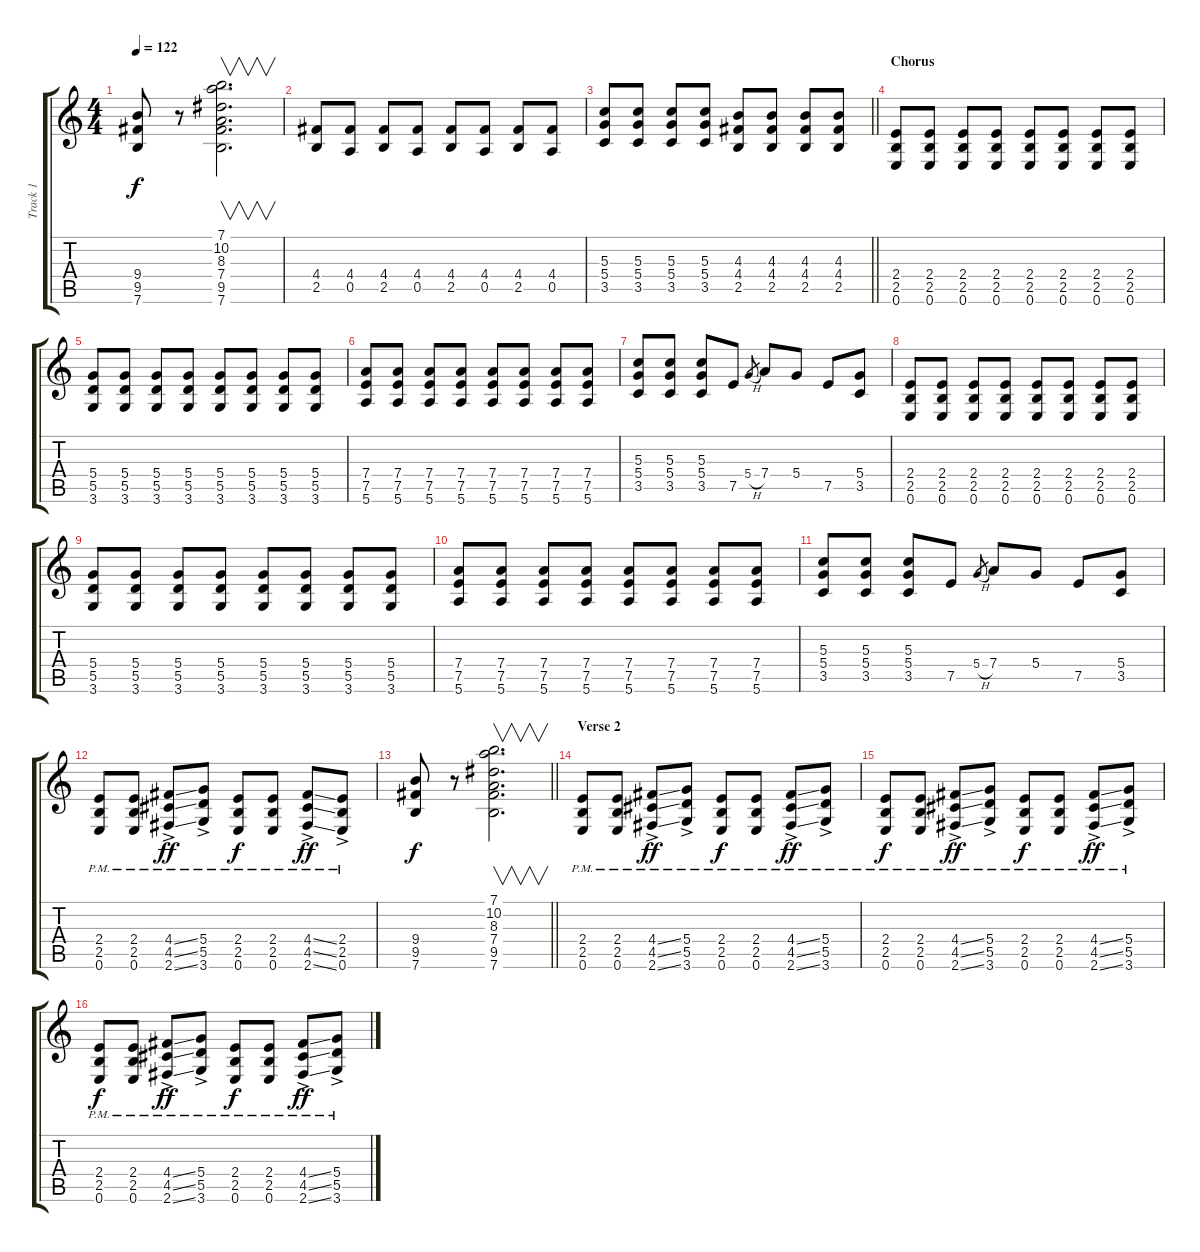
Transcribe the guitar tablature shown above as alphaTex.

\track ("Track 1" "Track 1") {instrument overdrivenguitar}
\staff {score tabs}
\tuning (E4 B3 G3 D3 A2 E2) {hide}
\ts (4 4)
\tempo 122
\clef g2
\ks c
(9.4 9.5 7.6).8{dy f} r.8 (7.1 10.2 8.3 7.4 9.5 7.6).2{v d} |
(4.4 2.5).8 (4.4 0.5).8 (4.4 2.5).8 (4.4 0.5).8 (4.4 2.5).8 (4.4 0.5).8 (4.4 2.5).8 (4.4 0.5).8 |
\barLineRight lightlight
(5.3 5.4 3.5).8 (5.3 5.4 3.5).8 (5.3 5.4 3.5).8 (5.3 5.4 3.5).8 (4.3 4.4 2.5).8 (4.3 4.4 2.5).8 (4.3 4.4 2.5).8 (4.3 4.4 2.5).8 |
\section ("" "Chorus")
(2.4 2.5 0.6).8 (2.4 2.5 0.6).8 (2.4 2.5 0.6).8 (2.4 2.5 0.6).8 (2.4 2.5 0.6).8 (2.4 2.5 0.6).8 (2.4 2.5 0.6).8 (2.4 2.5 0.6).8 |
(5.4 5.5 3.6).8 (5.4 5.5 3.6).8 (5.4 5.5 3.6).8 (5.4 5.5 3.6).8 (5.4 5.5 3.6).8 (5.4 5.5 3.6).8 (5.4 5.5 3.6).8 (5.4 5.5 3.6).8 |
(7.4 7.5 5.6).8 (7.4 7.5 5.6).8 (7.4 7.5 5.6).8 (7.4 7.5 5.6).8 (7.4 7.5 5.6).8 (7.4 7.5 5.6).8 (7.4 7.5 5.6).8 (7.4 7.5 5.6).8 |
(5.3 5.4 3.5).8 (5.3 5.4 3.5).8 (5.3 5.4 3.5).8 7.5.8 5.4{h}.8{gr} 7.4.8 5.4.8 7.5.8 (5.4 3.5).8 |
(2.4 2.5 0.6).8 (2.4 2.5 0.6).8 (2.4 2.5 0.6).8 (2.4 2.5 0.6).8 (2.4 2.5 0.6).8 (2.4 2.5 0.6).8 (2.4 2.5 0.6).8 (2.4 2.5 0.6).8 |
(5.4 5.5 3.6).8 (5.4 5.5 3.6).8 (5.4 5.5 3.6).8 (5.4 5.5 3.6).8 (5.4 5.5 3.6).8 (5.4 5.5 3.6).8 (5.4 5.5 3.6).8 (5.4 5.5 3.6).8 |
(7.4 7.5 5.6).8 (7.4 7.5 5.6).8 (7.4 7.5 5.6).8 (7.4 7.5 5.6).8 (7.4 7.5 5.6).8 (7.4 7.5 5.6).8 (7.4 7.5 5.6).8 (7.4 7.5 5.6).8 |
(5.3 5.4 3.5).8 (5.3 5.4 3.5).8 (5.3 5.4 3.5).8 7.5.8 5.4{h}.8{gr} 7.4.8 5.4.8 7.5.8 (5.4 3.5).8 |
(2.4{pm} 2.5{pm} 0.6{pm}).8 (2.4{pm} 2.5{pm} 0.6{pm}).8 (4.4{ss ac pm} 4.5{ss ac pm} 2.6{ss ac pm}).8{dy ff} (5.4{ac pm} 5.5{ac pm} 3.6{ac pm}).8 (2.4{pm} 2.5{pm} 0.6{pm}).8{dy f} (2.4{pm} 2.5{pm} 0.6{pm}).8 (4.4{ss ac pm} 4.5{ss ac pm} 2.6{ss ac pm}).8{dy ff} (2.4{ac pm} 2.5{ac pm} 0.6{ac pm}).8 |
\barLineRight lightlight
(9.4 9.5 7.6).8{dy f} r.8 (7.1 10.2 8.3 7.4 9.5 7.6).2{v d} |
\section ("" "Verse 2")
(2.4{pm} 2.5{pm} 0.6{pm}).8 (2.4{pm} 2.5{pm} 0.6{pm}).8 (4.4{ss ac pm} 4.5{ss ac pm} 2.6{ss ac pm}).8{dy ff} (5.4{ac pm} 5.5{ac pm} 3.6{ac pm}).8 (2.4{pm} 2.5{pm} 0.6{pm}).8{dy f} (2.4{pm} 2.5{pm} 0.6{pm}).8 (4.4{ss ac pm} 4.5{ss ac pm} 2.6{ss ac pm}).8{dy ff} (5.4{ac pm} 5.5{ac pm} 3.6{ac pm}).8 |
(2.4{pm} 2.5{pm} 0.6{pm}).8{dy f} (2.4{pm} 2.5{pm} 0.6{pm}).8 (4.4{ss ac pm} 4.5{ss ac pm} 2.6{ss ac pm}).8{dy ff} (5.4{ac pm} 5.5{ac pm} 3.6{ac pm}).8 (2.4{pm} 2.5{pm} 0.6{pm}).8{dy f} (2.4{pm} 2.5{pm} 0.6{pm}).8 (4.4{ss ac pm} 4.5{ss ac pm} 2.6{ss ac pm}).8{dy ff} (5.4{ac pm} 5.5{ac pm} 3.6{ac pm}).8 |
(2.4{pm} 2.5{pm} 0.6{pm}).8{dy f} (2.4{pm} 2.5{pm} 0.6{pm}).8 (4.4{ss ac pm} 4.5{ss ac pm} 2.6{ss ac pm}).8{dy ff} (5.4{ac pm} 5.5{ac pm} 3.6{ac pm}).8 (2.4{pm} 2.5{pm} 0.6{pm}).8{dy f} (2.4{pm} 2.5{pm} 0.6{pm}).8 (4.4{ss ac pm} 4.5{ss ac pm} 2.6{ss ac pm}).8{dy ff} (5.4{ac pm} 5.5{ac pm} 3.6{ac pm}).8
